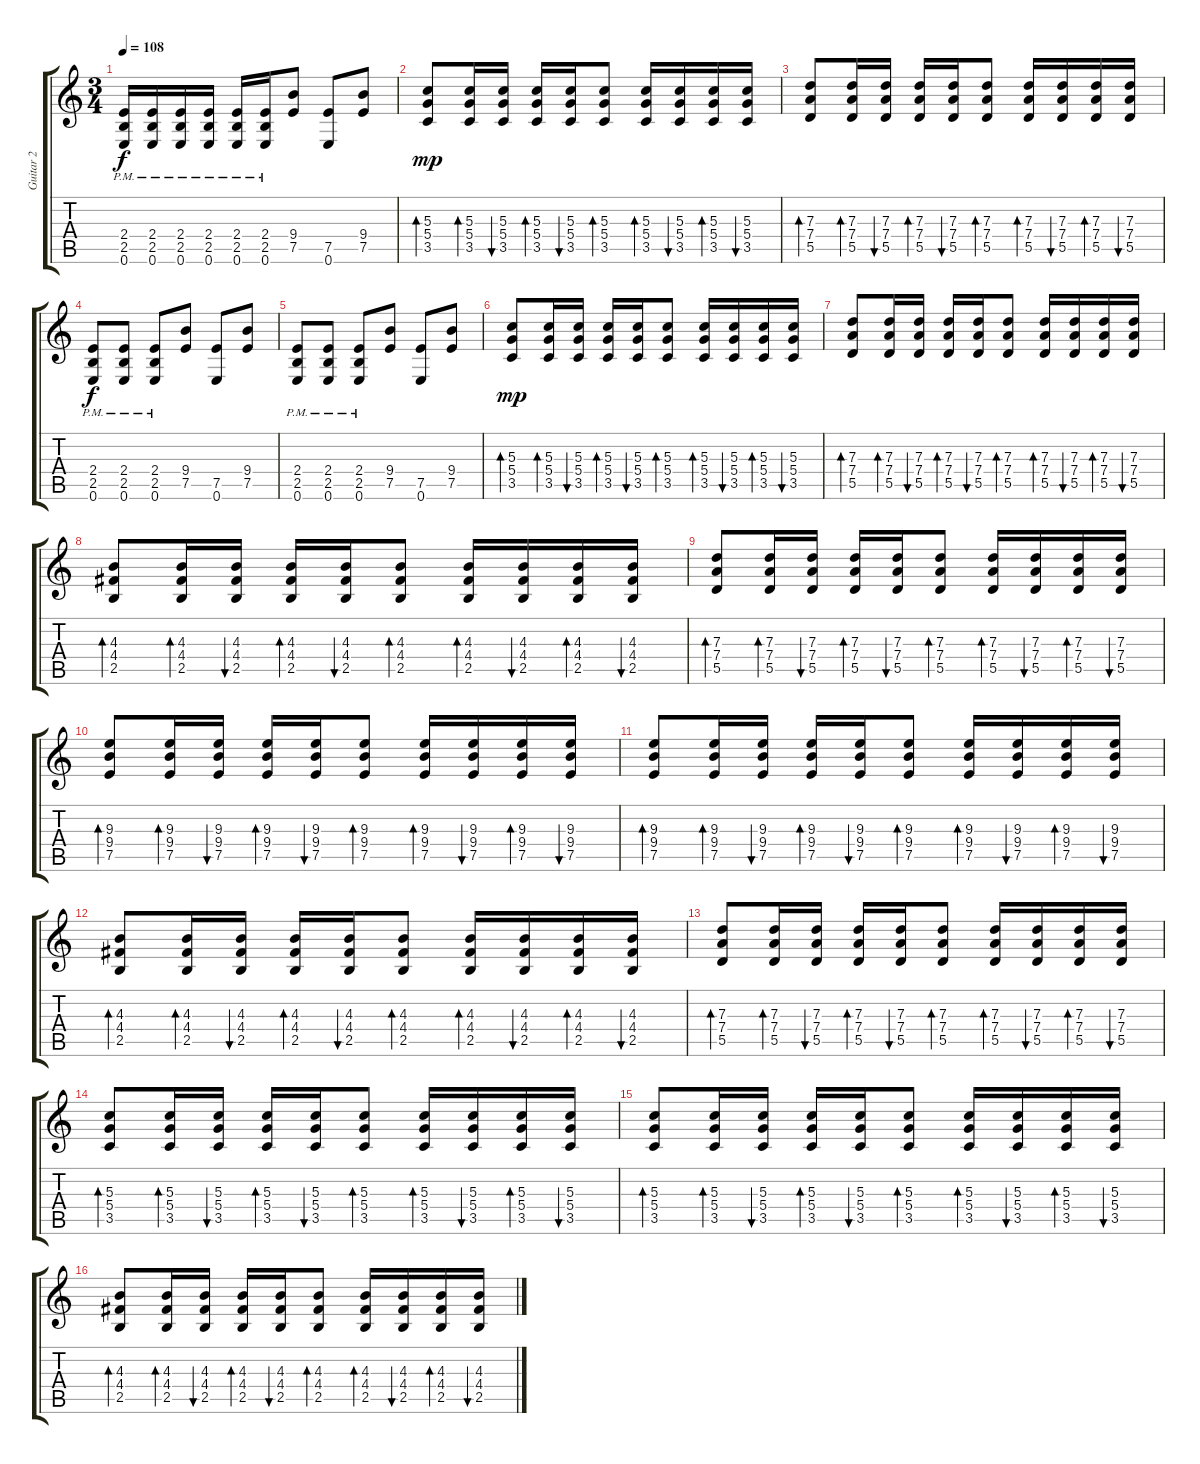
\track ("Guitar 2" "Guitar 2") {instrument acousticguitarsteel}
\staff {score tabs}
\tuning (E4 B3 G3 D3 A2 E2) {hide}
\ts (3 4)
\tempo 108
\clef g2
\ks c
(2.4{pm} 2.5{pm} 0.6{pm}).16{dy f} (2.4{pm} 2.5{pm} 0.6{pm}).16 (2.4{pm} 2.5{pm} 0.6{pm}).16 (2.4{pm} 2.5{pm} 0.6{pm}).16 (2.4{pm} 2.5{pm} 0.6{pm}).16 (2.4{pm} 2.5{pm} 0.6{pm}).16 (9.4 7.5).8 (7.5 0.6).8 (9.4 7.5).8 |
(5.3 5.4 3.5).8{bd 120 dy mp} (5.3 5.4 3.5).16{bd 120} (5.3 5.4 3.5).16{bu 120} (5.3 5.4 3.5).16{bd 120} (5.3 5.4 3.5).16{bu 120} (5.3 5.4 3.5).8{bd 120} (5.3 5.4 3.5).16{bd 120} (5.3 5.4 3.5).16{bu 120} (5.3 5.4 3.5).16{bd 120} (5.3 5.4 3.5).16{bu 120} |
(7.3 7.4 5.5).8{bd 120} (7.3 7.4 5.5).16{bd 120} (7.3 7.4 5.5).16{bu 120} (7.3 7.4 5.5).16{bd 120} (7.3 7.4 5.5).16{bu 120} (7.3 7.4 5.5).8{bd 120} (7.3 7.4 5.5).16{bd 120} (7.3 7.4 5.5).16{bu 120} (7.3 7.4 5.5).16{bd 120} (7.3 7.4 5.5).16{bu 120} |
(2.4{pm} 2.5{pm} 0.6{pm}).8{dy f} (2.4{pm} 2.5{pm} 0.6{pm}).8 (2.4{pm} 2.5{pm} 0.6{pm}).8 (9.4 7.5).8 (7.5 0.6).8 (9.4 7.5).8 |
(2.4{pm} 2.5{pm} 0.6{pm}).8 (2.4{pm} 2.5{pm} 0.6{pm}).8 (2.4{pm} 2.5{pm} 0.6{pm}).8 (9.4 7.5).8 (7.5 0.6).8 (9.4 7.5).8 |
(5.3 5.4 3.5).8{bd 120 dy mp} (5.3 5.4 3.5).16{bd 120} (5.3 5.4 3.5).16{bu 120} (5.3 5.4 3.5).16{bd 120} (5.3 5.4 3.5).16{bu 120} (5.3 5.4 3.5).8{bd 120} (5.3 5.4 3.5).16{bd 120} (5.3 5.4 3.5).16{bu 120} (5.3 5.4 3.5).16{bd 120} (5.3 5.4 3.5).16{bu 120} |
(7.3 7.4 5.5).8{bd 120} (7.3 7.4 5.5).16{bd 120} (7.3 7.4 5.5).16{bu 120} (7.3 7.4 5.5).16{bd 120} (7.3 7.4 5.5).16{bu 120} (7.3 7.4 5.5).8{bd 120} (7.3 7.4 5.5).16{bd 120} (7.3 7.4 5.5).16{bu 120} (7.3 7.4 5.5).16{bd 120} (7.3 7.4 5.5).16{bu 120} |
(4.3 4.4 2.5).8{bd 120} (4.3 4.4 2.5).16{bd 120} (4.3 4.4 2.5).16{bu 120} (4.3 4.4 2.5).16{bd 120} (4.3 4.4 2.5).16{bu 120} (4.3 4.4 2.5).8{bd 120} (4.3 4.4 2.5).16{bd 120} (4.3 4.4 2.5).16{bu 120} (4.3 4.4 2.5).16{bd 120} (4.3 4.4 2.5).16{bu 120} |
(7.3 7.4 5.5).8{bd 120} (7.3 7.4 5.5).16{bd 120} (7.3 7.4 5.5).16{bu 120} (7.3 7.4 5.5).16{bd 120} (7.3 7.4 5.5).16{bu 120} (7.3 7.4 5.5).8{bd 120} (7.3 7.4 5.5).16{bd 120} (7.3 7.4 5.5).16{bu 120} (7.3 7.4 5.5).16{bd 120} (7.3 7.4 5.5).16{bu 120} |
(9.3 9.4 7.5).8{bd 120} (9.3 9.4 7.5).16{bd 120} (9.3 9.4 7.5).16{bu 120} (9.3 9.4 7.5).16{bd 120} (9.3 9.4 7.5).16{bu 120} (9.3 9.4 7.5).8{bd 120} (9.3 9.4 7.5).16{bd 120} (9.3 9.4 7.5).16{bu 120} (9.3 9.4 7.5).16{bd 120} (9.3 9.4 7.5).16{bu 120} |
(9.3 9.4 7.5).8{bd 120} (9.3 9.4 7.5).16{bd 120} (9.3 9.4 7.5).16{bu 120} (9.3 9.4 7.5).16{bd 120} (9.3 9.4 7.5).16{bu 120} (9.3 9.4 7.5).8{bd 120} (9.3 9.4 7.5).16{bd 120} (9.3 9.4 7.5).16{bu 120} (9.3 9.4 7.5).16{bd 120} (9.3 9.4 7.5).16{bu 120} |
(4.3 4.4 2.5).8{bd 120} (4.3 4.4 2.5).16{bd 120} (4.3 4.4 2.5).16{bu 120} (4.3 4.4 2.5).16{bd 120} (4.3 4.4 2.5).16{bu 120} (4.3 4.4 2.5).8{bd 120} (4.3 4.4 2.5).16{bd 120} (4.3 4.4 2.5).16{bu 120} (4.3 4.4 2.5).16{bd 120} (4.3 4.4 2.5).16{bu 120} |
(7.3 7.4 5.5).8{bd 120} (7.3 7.4 5.5).16{bd 120} (7.3 7.4 5.5).16{bu 120} (7.3 7.4 5.5).16{bd 120} (7.3 7.4 5.5).16{bu 120} (7.3 7.4 5.5).8{bd 120} (7.3 7.4 5.5).16{bd 120} (7.3 7.4 5.5).16{bu 120} (7.3 7.4 5.5).16{bd 120} (7.3 7.4 5.5).16{bu 120} |
(5.3 5.4 3.5).8{bd 120} (5.3 5.4 3.5).16{bd 120} (5.3 5.4 3.5).16{bu 120} (5.3 5.4 3.5).16{bd 120} (5.3 5.4 3.5).16{bu 120} (5.3 5.4 3.5).8{bd 120} (5.3 5.4 3.5).16{bd 120} (5.3 5.4 3.5).16{bu 120} (5.3 5.4 3.5).16{bd 120} (5.3 5.4 3.5).16{bu 120} |
(5.3 5.4 3.5).8{bd 120} (5.3 5.4 3.5).16{bd 120} (5.3 5.4 3.5).16{bu 120} (5.3 5.4 3.5).16{bd 120} (5.3 5.4 3.5).16{bu 120} (5.3 5.4 3.5).8{bd 120} (5.3 5.4 3.5).16{bd 120} (5.3 5.4 3.5).16{bu 120} (5.3 5.4 3.5).16{bd 120} (5.3 5.4 3.5).16{bu 120} |
(4.3 4.4 2.5).8{bd 120} (4.3 4.4 2.5).16{bd 120} (4.3 4.4 2.5).16{bu 120} (4.3 4.4 2.5).16{bd 120} (4.3 4.4 2.5).16{bu 120} (4.3 4.4 2.5).8{bd 120} (4.3 4.4 2.5).16{bd 120} (4.3 4.4 2.5).16{bu 120} (4.3 4.4 2.5).16{bd 120} (4.3 4.4 2.5).16{bu 120}
